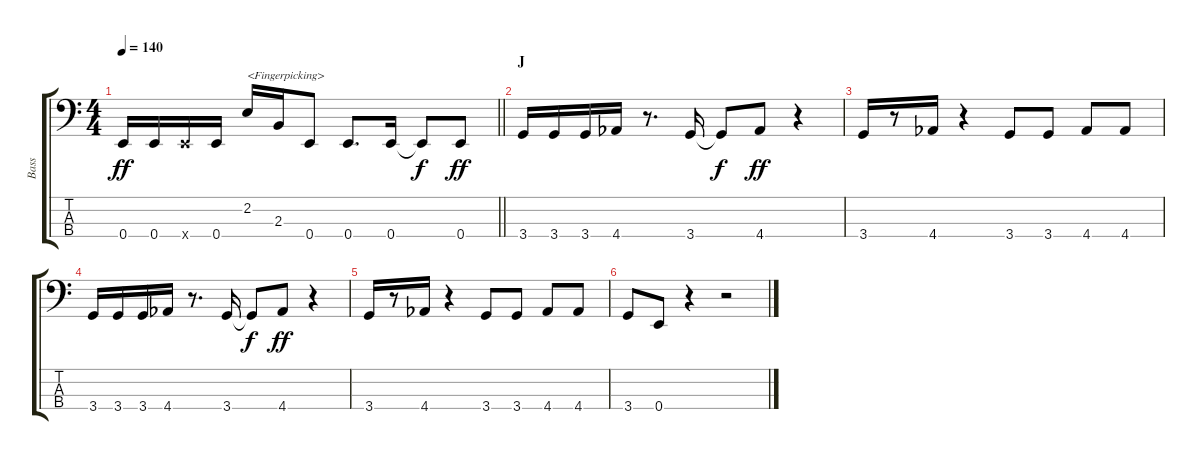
\track ("Bass" "Bass") {instrument electricbassfinger}
\staff {score tabs}
\tuning (G2 D2 A1 E1) {hide}
\ts (4 4)
\tempo 140
\clef f4
\barLineRight lightlight
\ks c
0.4.16{dy ff} 0.4.16 0.4{x}.16 0.4.16 2.2.16{txt "<Fingerpicking>" instrument electricbassfinger} 2.3.16 0.4.8 0.4.8{d} 0.4.16 0.4{t}.8{dy f} 0.4.8{dy ff} |
\section ("" "J")
3.4.16 3.4.16 3.4.16 4.4{acc b}.16 r.8{d} 3.4.16 3.4{t}.8{dy f} 4.4{acc b}.8{dy ff} r.4 |
3.4.16 r.8 4.4{acc b}.16 r.4 3.4.8 3.4.8 4.4{acc b}.8 4.4{acc b}.8 |
3.4.16 3.4.16 3.4.16 4.4{acc b}.16 r.8{d} 3.4.16 3.4{t}.8{dy f} 4.4{acc b}.8{dy ff} r.4 |
3.4.16 r.8 4.4{acc b}.16 r.4 3.4.8 3.4.8 4.4{acc b}.8 4.4{acc b}.8 |
3.4.8 0.4.8 r.4 r.2
